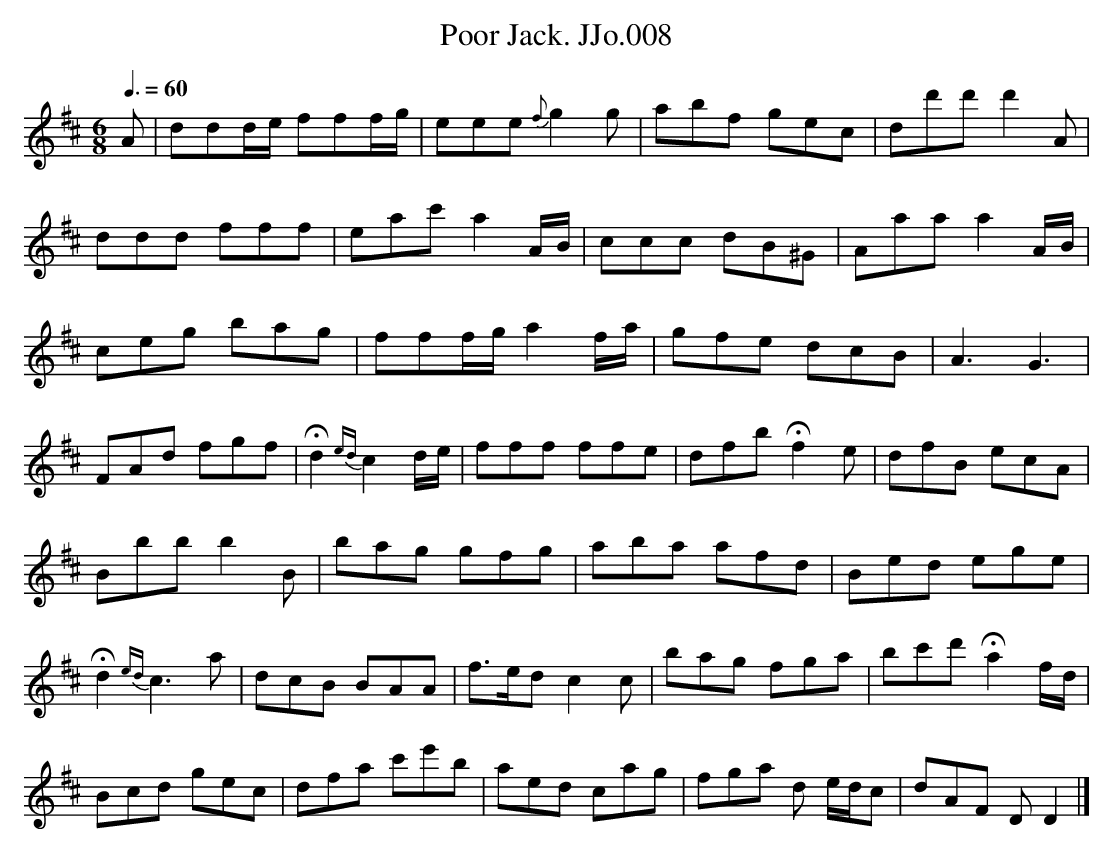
X:1
T:Poor Jack. JJo.008
M:6/8
L:1/8
Q:3/8=60
notC:Charles Dibdin
K:D major
A|ddd/e/ fff/g/|eee {f}g2 g|abf gec|dd'd'd'2A|!
ddd fff|eac'a2 A/B/|ccc dB^G|Aaaa2 A/B/|!
ceg bag|fff/g/ a2f/a/|gfe dcB|A3G3|!
FAd fgf|Hd2 {ed}c2d/e/|fff ffe|dfb Hf2 e|dfB ecA|!
Bbbb2B|bag gfg|aba afd|Bed ege|!
Hd2 {ed}c3a|dcB BAA|f>ed c2c|bag fga|bc'd'Ha2 f/d/|!
Bcd gec|dfa c'e'b|aed cag|fga d e/d/c|dAF D D2|]
